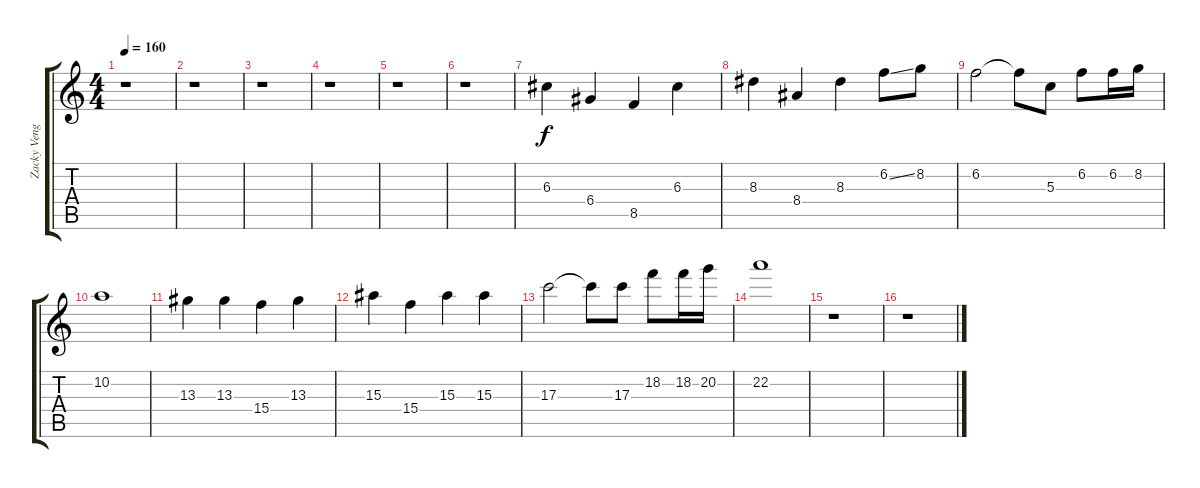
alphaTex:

\track ("Zacky Vengeance Acoustic" "Zacky Veng") {instrument acousticguitarsteel}
\staff {score tabs}
\tuning (E4 B3 G3 D3 A2 D2) {hide}
\ts (4 4)
\tempo 160
\clef g2
\ks c
r.1{dy f} |
r.1 |
r.1 |
r.1 |
r.1 |
r.1 |
6.3.4 6.4.4 8.5.4 6.3.4 |
8.3.4 8.4.4 8.3.4 6.2{ss}.8 8.2.8 |
6.2.2 6.2{t}.8 5.3.8 6.2.8 6.2.16 8.2.16 |
10.2.1 |
13.3.4 13.3.4 15.4.4 13.3.4 |
15.3.4 15.4.4 15.3.4 15.3.4 |
17.3.2 17.3{t}.8 17.3.8 18.2.8 18.2.16 20.2.16 |
22.2.1 |
r.1 |
r.1
